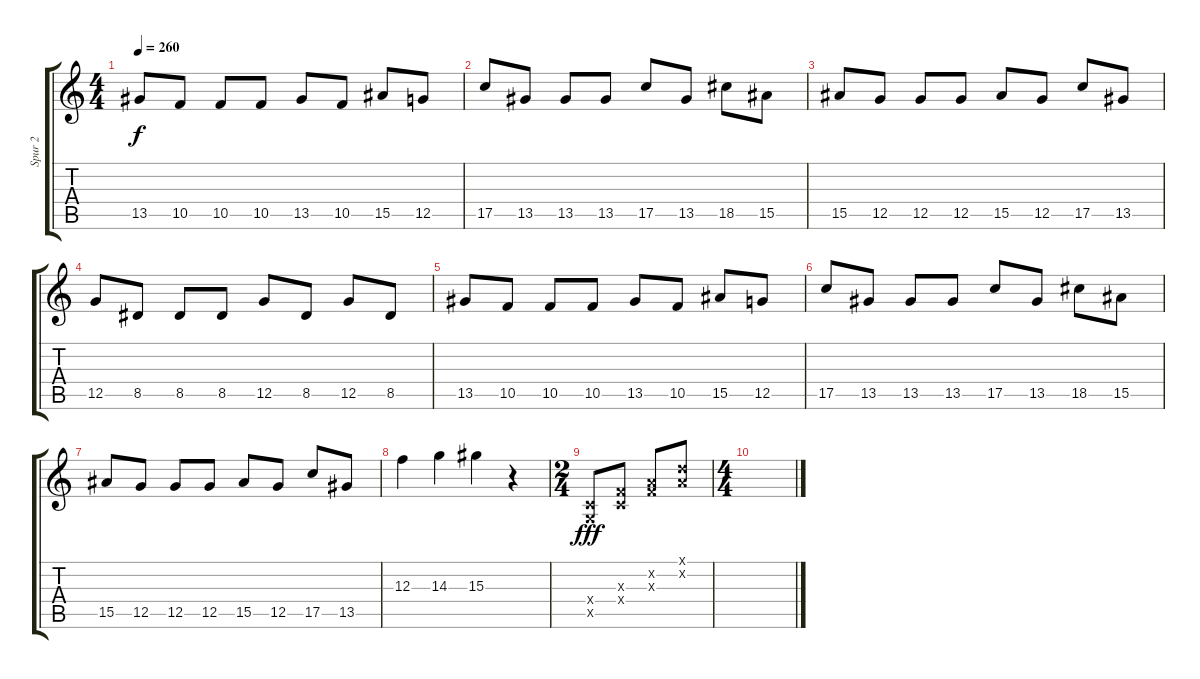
\track ("Spur 2" "Spur 2") {instrument distortionguitar}
\staff {score tabs}
\tuning (D4 A3 F3 C3 G2 D2) {hide}
\ts (4 4)
\tempo 260
\clef g2
\ks c
13.5.8{dy f} 10.5.8 10.5.8 10.5.8 13.5.8 10.5.8 15.5.8 12.5.8 |
17.5.8 13.5.8 13.5.8 13.5.8 17.5.8 13.5.8 18.5.8 15.5.8 |
15.5.8 12.5.8 12.5.8 12.5.8 15.5.8 12.5.8 17.5.8 13.5.8 |
12.5.8 8.5.8 8.5.8 8.5.8 12.5.8 8.5.8 12.5.8 8.5.8 |
13.5.8 10.5.8 10.5.8 10.5.8 13.5.8 10.5.8 15.5.8 12.5.8 |
17.5.8 13.5.8 13.5.8 13.5.8 17.5.8 13.5.8 18.5.8 15.5.8 |
15.5.8 12.5.8 12.5.8 12.5.8 15.5.8 12.5.8 17.5.8 13.5.8 |
12.3.4 14.3.4 15.3.4 r.4 |
\ts (2 4)
(0.4{x} 0.5{x}).8{dy fff} (0.3{x} 0.4{x}).8 (0.2{x} 0.3{x}).8 (0.1{x} 0.2{x}).8 |
\ts (4 4)
